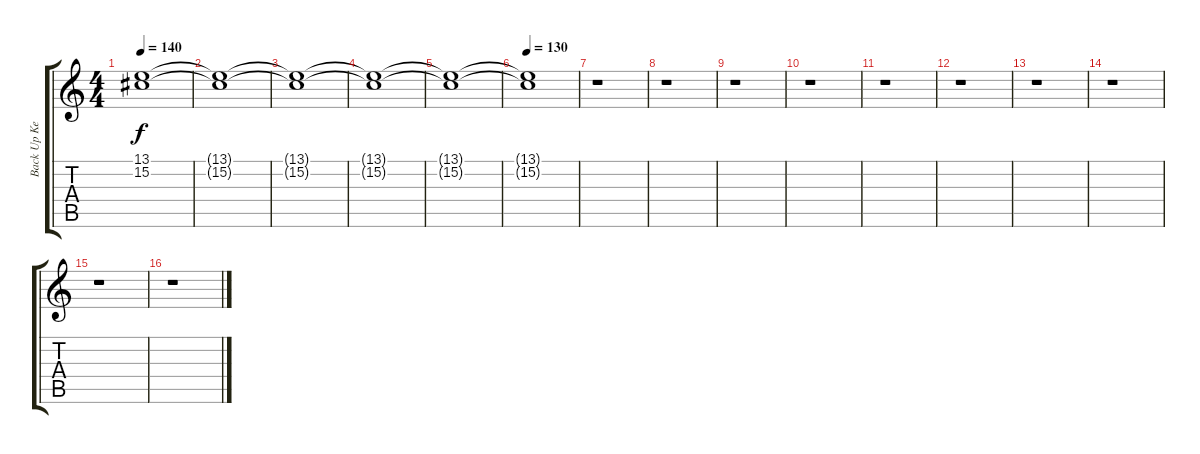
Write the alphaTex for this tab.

\track ("Back Up Keys" "Back Up Ke") {instrument fx7echoes}
\staff {score tabs}
\tuning (Eb4 Bb3 Gb3 Db3 Ab2 Db2) {hide}
\ts (4 4)
\tempo 140
\clef g2
\ks c
(13.1{t} 15.2{t}).1{dy f} |
(13.1{t} 15.2{t}).1 |
(13.1{t} 15.2{t}).1 |
(13.1{t} 15.2{t}).1 |
(13.1{t} 15.2{t}).1 |
\tempo 130
(13.1{t} 15.2{t}).1 |
r.1 |
r.1 |
r.1 |
r.1 |
r.1 |
r.1 |
r.1 |
r.1 |
r.1 |
r.1
